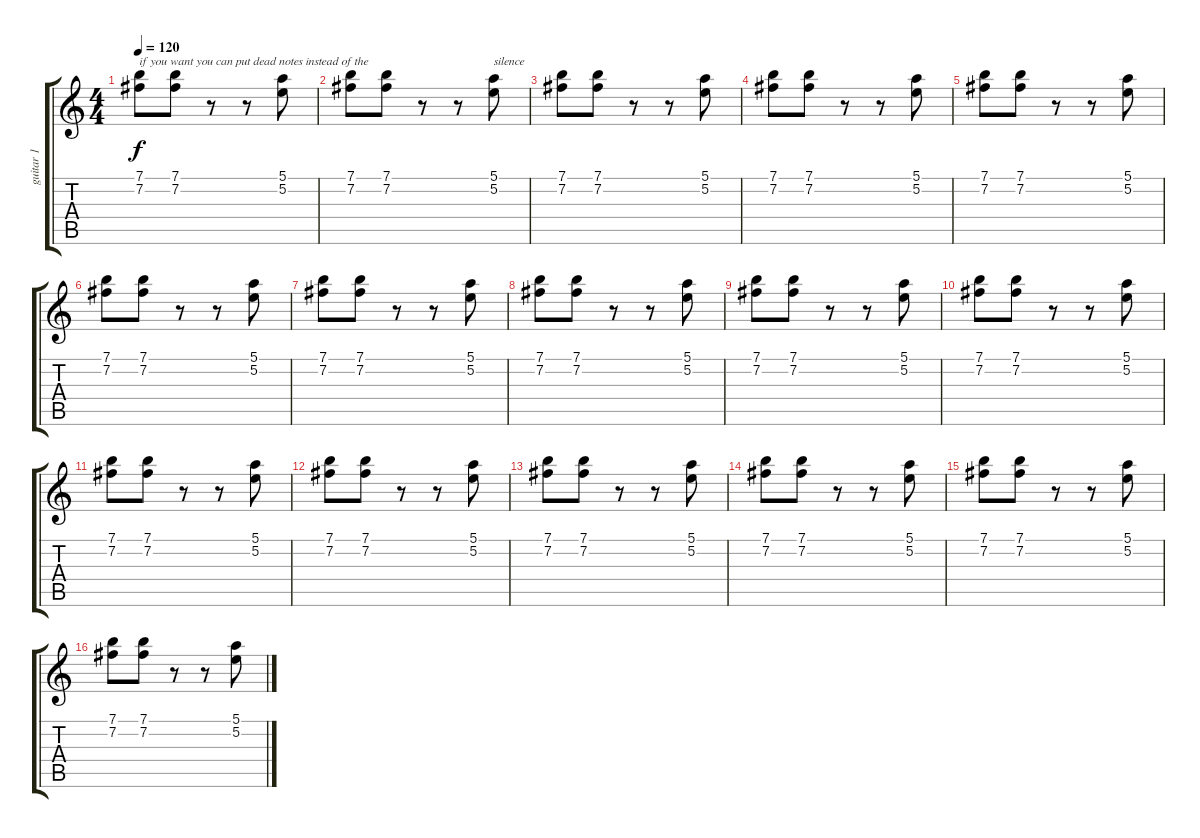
\track ("guitar 1" "guitar 1") {instrument overdrivenguitar}
\staff {score tabs}
\tuning (E4 B3 G3 D3 A2 E2) {hide}
\ts (4 4)
\tempo 120
\clef g2
\ks c
(7.1 7.2).8{txt "if you want you can put dead notes instead of the " dy f} (7.1 7.2).8 r.8 r.8 (5.1 5.2).8 |
(7.1 7.2).8 (7.1 7.2).8 r.8 r.8 (5.1 5.2).8{txt "silence"} |
(7.1 7.2).8 (7.1 7.2).8 r.8 r.8 (5.1 5.2).8 |
(7.1 7.2).8 (7.1 7.2).8 r.8 r.8 (5.1 5.2).8 |
(7.1 7.2).8 (7.1 7.2).8 r.8 r.8 (5.1 5.2).8 |
(7.1 7.2).8 (7.1 7.2).8 r.8 r.8 (5.1 5.2).8 |
(7.1 7.2).8 (7.1 7.2).8 r.8 r.8 (5.1 5.2).8 |
(7.1 7.2).8 (7.1 7.2).8 r.8 r.8 (5.1 5.2).8 |
(7.1 7.2).8 (7.1 7.2).8 r.8 r.8 (5.1 5.2).8 |
(7.1 7.2).8 (7.1 7.2).8 r.8 r.8 (5.1 5.2).8 |
(7.1 7.2).8 (7.1 7.2).8 r.8 r.8 (5.1 5.2).8 |
(7.1 7.2).8 (7.1 7.2).8 r.8 r.8 (5.1 5.2).8 |
(7.1 7.2).8 (7.1 7.2).8 r.8 r.8 (5.1 5.2).8 |
(7.1 7.2).8 (7.1 7.2).8 r.8 r.8 (5.1 5.2).8 |
(7.1 7.2).8 (7.1 7.2).8 r.8 r.8 (5.1 5.2).8 |
(7.1 7.2).8 (7.1 7.2).8 r.8 r.8 (5.1 5.2).8
